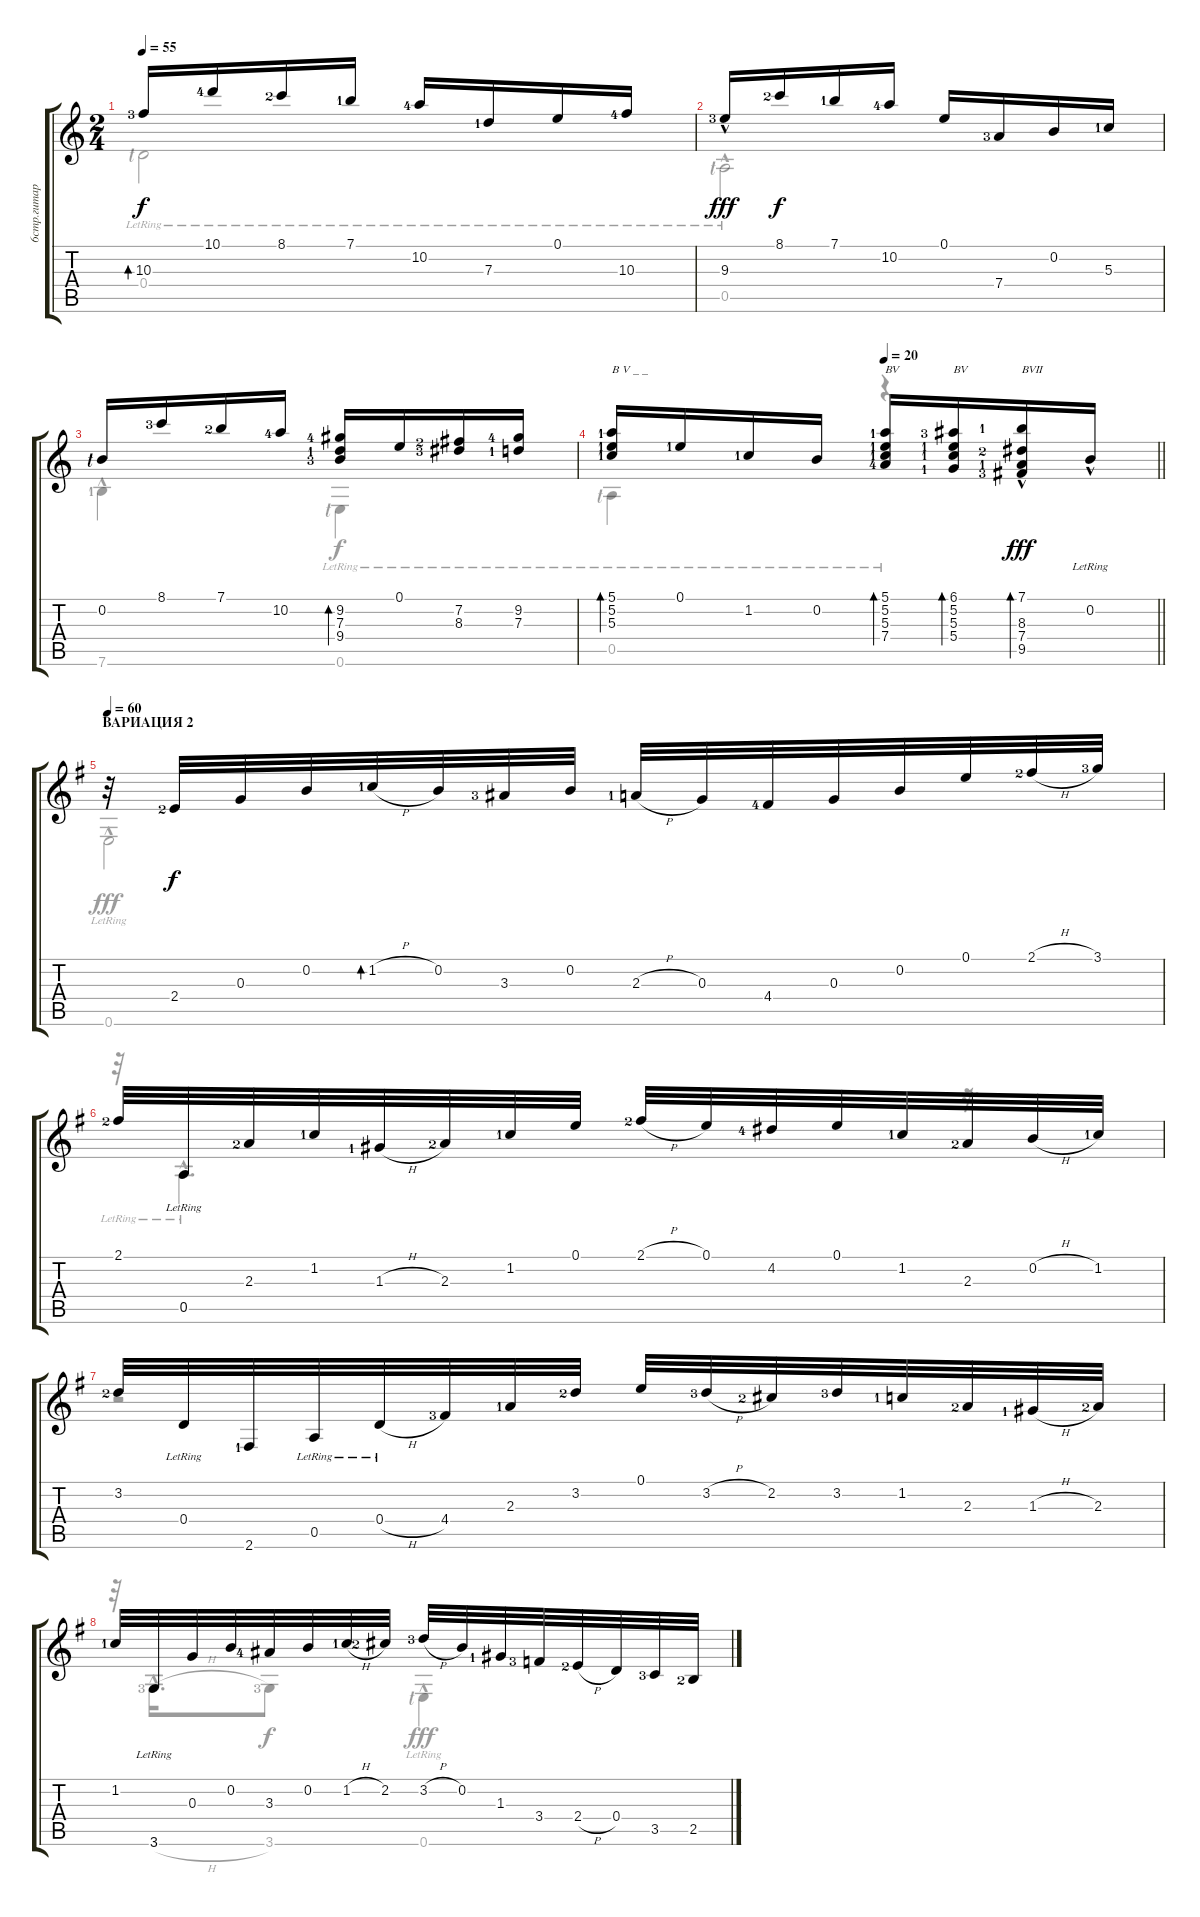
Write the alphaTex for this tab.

\track ("6стр.гитара" "6стр.гитар") {instrument acousticguitarnylon}
\staff {score tabs}
\tuning (E4 B3 G3 D3 A2 E2) {hide}
\voice
\ts (2 4)
\tempo 55
\clef g2
\ks aminor
10.3{lf 4}.16{bd 480 dy f} 10.1{lf 5}.16 8.1{lf 3}.16 7.1{lf 2}.16 10.2{lf 5}.16 7.3{lf 2}.16 0.1.16 10.3{lf 5}.16 |
9.3{hac lf 4}.16{dy fff} 8.1{lf 3}.16{dy f} 7.1{lf 2}.16 10.2{lf 5}.16 0.1.16 7.4{lf 4}.16 0.2.16 5.3{lf 2}.16 |
0.2{lf 1}.16 8.1{lf 4}.16 7.1{lf 3}.16 10.2{lf 5}.16 (9.2{lf 5} 7.3{lf 2} 9.4{lf 4}).16{bd 480} 0.1.16 (7.2{lf 3} 8.3{lf 4}).16 (9.2{lf 5} 7.3{lf 2}).16 |
\tempo (20 0.5)
\barLineRight lightlight
(5.1{lf 2} 5.2{lf 2} 5.3{lf 2}).16{bd 480 txt "B V _ _"} 0.1{lf 2}.16 1.2{lf 2}.16 0.2.16 (5.1{lf 2} 5.2{lf 2} 5.3{lf 2} 7.4{lf 5}).16{bd 480 txt "BV"} (6.1{lf 4} 5.2{lf 2} 5.3{lf 2} 5.4{lf 2}).16{bd 480 txt "BV"} (7.1{hac lf 2} 8.3{hac lf 3} 7.4{hac lf 2} 9.5{hac lf 4}).16{bd 480 txt "BVII" dy fff} 0.2{hac lr}.16 |
\section ("" "ВАРИАЦИЯ 2")
\tempo 60
\ks eminor
r.32 2.4{lf 3}.32{dy f} 0.3.32 0.2.32 1.2{h lf 2}.32{bd 480} 0.2.32 3.3{lf 4}.32 0.2.32 2.3{h lf 2}.32 0.3.32 4.4{lf 5}.32 0.3.32 0.2.32 0.1.32 2.1{h lf 3}.32 3.1{lf 4}.32 |
2.1{lf 3}.32 0.5{lr}.32 2.3{lf 3}.32 1.2{lf 2}.32 1.3{h lf 2}.32 2.3{lf 3}.32 1.2{lf 2}.32 0.1.32 2.1{h lf 3}.32 0.1.32 4.2{lf 5}.32 0.1.32 1.2{lf 2}.32 2.3{lf 3}.32 0.2{h}.32 1.2{lf 2}.32 |
3.2{lf 3}.32 0.4{lr}.32 2.6{lf 2}.32 0.5{lr}.32 0.4{h lr}.32 4.4{lf 4}.32 2.3{lf 2}.32 3.2{lf 3}.32 0.1.32 3.2{h lf 4}.32 2.2{lf 3}.32 3.2{lf 4}.32 1.2{lf 2}.32 2.3{lf 3}.32 1.3{h lf 2}.32 2.3{lf 3}.32 |
1.2{lf 2}.32 3.6{lr}.32 0.3.32 0.2.32 3.3{lf 5}.32 0.2.32 1.2{h lf 2}.32 2.2{lf 3}.32 3.2{h lf 4}.32 0.2.32 1.3{lf 2}.32 3.4{lf 4}.32 2.4{h lf 3}.32 0.4.32 3.5{lf 4}.32 2.5{lf 3}.32
\voice
\clef g2
\ottava regular
\simile none
\ks aminor
0.4{lr lf 1}.2{dy f} |
0.5{hac lr lf 1}.2{dy fff} |
7.6{hac lf 2}.4 0.6{lr lf 1}.4{dy f} |
\barLineRight lightlight
0.5{lr lf 1}.4 r.4 |
\ks eminor
0.6{hac lr}.2{dy fff} |
r.32 0.5{hac lr}.4{d} r.16{d} |
r.2 |
r.32 3.6{h hac lf 4}.16{d} 3.6{lf 4}.8{dy f} 0.6{hac lr lf 1}.4{dy fff}
